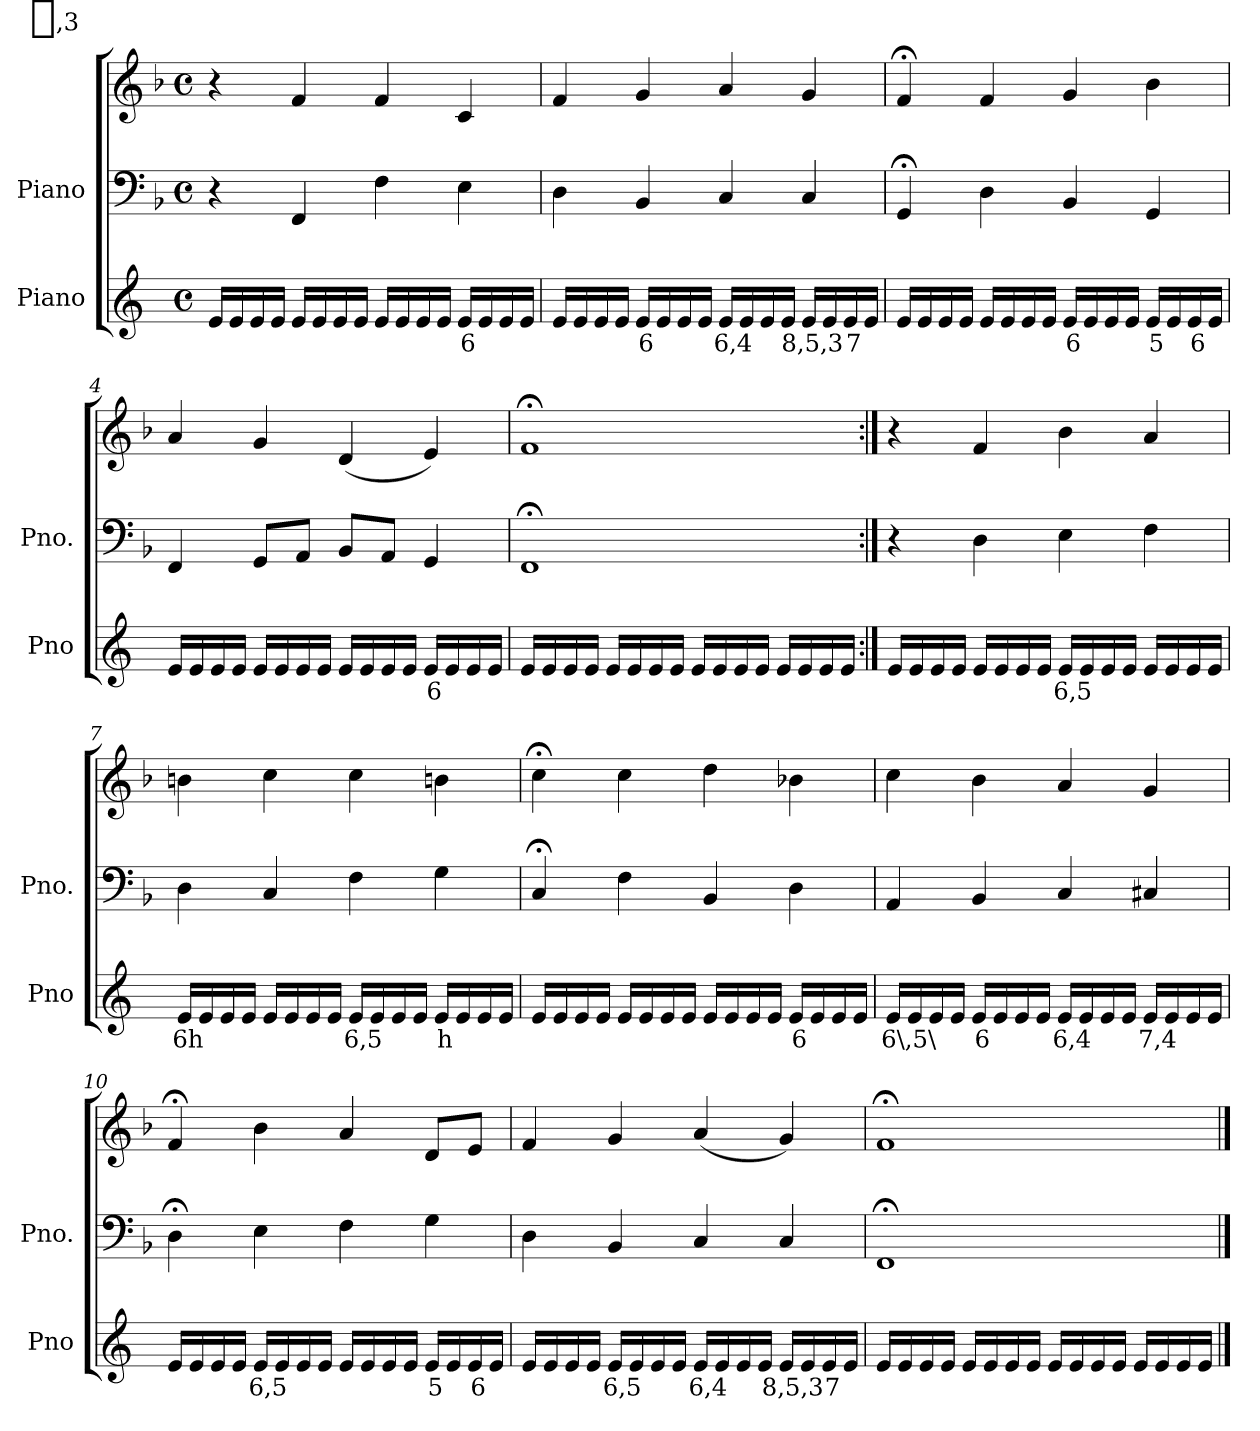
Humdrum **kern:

**kern	**text	**kern	**kern
*part2	*part2	*part1	*part1
*staff3	*staff3	*staff2	*staff1
*I"Piano	*	*I"Piano	*
*I'Pno	*	*I'Pno.	*
*clefG2	*	*clefF4	*clefG2
*k[]	*	*k[b-]	*k[b-]
*M4/4	*	*M4/4	*M4/4
*met(c)	*	*met(c)	*met(c)
=1	=1	=1	=1
16e/LL	.	4r	4r
16e/	.	.	.
16e/	.	.	.
16e/JJ	.	.	.
16e/LL	.	4FF/	4f/
16e/	.	.	.
16e/	.	.	.
16e/JJ	.	.	.
16e/LL	.	4F\	4f/
16e/	.	.	.
16e/	.	.	.
16e/JJ	.	.	.
!	!LO:LY:b	!	!
16e/LL	6	4E\	4c/
16e/	.	.	.
16e/	.	.	.
16e/JJ	.	.	.
=2	=2	=2	=2
16e/LL	.	4D\	4f/
16e/	.	.	.
16e/	.	.	.
16e/JJ	.	.	.
!	!LO:LY:b	!	!
16e/LL	6	4BB-/	4g/
16e/	.	.	.
16e/	.	.	.
16e/JJ	.	.	.
!	!LO:LY:b	!	!
16e/LL	6,4	4C/	4a/
16e/	.	.	.
16e/	.	.	.
16e/JJ	.	.	.
!	!LO:LY:b	!	!
16e/LL	8,5,3	4C/	4g/
16e/	.	.	.
!	!LO:LY:b	!	!
16e/	7	.	.
16e/JJ	.	.	.
=3	=3	=3	=3
16e/LL	.	4GG;</	4f;</
16e/	.	.	.
16e/	.	.	.
16e/JJ	.	.	.
16e/LL	.	4D\	4f/
16e/	.	.	.
16e/	.	.	.
16e/JJ	.	.	.
!	!LO:LY:b	!	!
16e/LL	6	4BB-/	4g/
16e/	.	.	.
16e/	.	.	.
16e/JJ	.	.	.
!	!LO:LY:b	!	!
16e/LL	5	4GG/	4b-\
16e/	.	.	.
!	!LO:LY:b	!	!
16e/	6	.	.
16e/JJ	.	.	.
=4	=4	=4	=4
16e/LL	.	4FF/	4a/
16e/	.	.	.
16e/	.	.	.
16e/JJ	.	.	.
16e/LL	.	8GG/L	4g/
16e/	.	.	.
16e/	.	8AA/J	.
16e/JJ	.	.	.
16e/LL	.	8BB-/L	(<4d/
16e/	.	.	.
16e/	.	8AA/J	.
16e/JJ	.	.	.
!	!LO:LY:b	!	!
16e/LL	6	4GG/	4e/)
16e/	.	.	.
16e/	.	.	.
16e/JJ	.	.	.
=5	=5	=5	=5
16e/LL	.	1FF;<	1f;<
16e/	.	.	.
16e/	.	.	.
16e/JJ	.	.	.
16e/LL	.	.	.
16e/	.	.	.
16e/	.	.	.
16e/JJ	.	.	.
16e/LL	.	.	.
16e/	.	.	.
16e/	.	.	.
16e/JJ	.	.	.
16e/LL	.	.	.
16e/	.	.	.
16e/	.	.	.
16e/JJ	.	.	.
=6:|!	=6:|!	=6:|!	=6:|!
16e/LL	.	4r	4r
16e/	.	.	.
16e/	.	.	.
16e/JJ	.	.	.
16e/LL	.	4D\	4f/
16e/	.	.	.
16e/	.	.	.
16e/JJ	.	.	.
!	!LO:LY:b	!	!
16e/LL	6,5	4E\	4b-\
16e/	.	.	.
16e/	.	.	.
16e/JJ	.	.	.
16e/LL	.	4F\	4a/
16e/	.	.	.
16e/	.	.	.
16e/JJ	.	.	.
=7	=7	=7	=7
!	!LO:LY:b	!	!
16e/LL	6h	4D\	4bn\
16e/	.	.	.
16e/	.	.	.
16e/JJ	.	.	.
16e/LL	.	4C/	4cc\
16e/	.	.	.
16e/	.	.	.
16e/JJ	.	.	.
!	!LO:LY:b	!	!
16e/LL	6,5	4F\	4cc\
16e/	.	.	.
16e/	.	.	.
16e/JJ	.	.	.
!	!LO:LY:b	!	!
16e/LL	h	4G\	4bn\
16e/	.	.	.
16e/	.	.	.
16e/JJ	.	.	.
=8	=8	=8	=8
16e/LL	.	4C;</	4cc;<\
16e/	.	.	.
16e/	.	.	.
16e/JJ	.	.	.
16e/LL	.	4F\	4cc\
16e/	.	.	.
16e/	.	.	.
16e/JJ	.	.	.
16e/LL	.	4BB-/	4dd\
16e/	.	.	.
16e/	.	.	.
16e/JJ	.	.	.
!	!LO:LY:b	!	!
16e/LL	6	4D\	4b-X\
16e/	.	.	.
16e/	.	.	.
16e/JJ	.	.	.
=9	=9	=9	=9
!	!LO:LY:b	!	!
16e/LL	6\,5\	4AA/	4cc\
16e/	.	.	.
16e/	.	.	.
16e/JJ	.	.	.
!	!LO:LY:b	!	!
16e/LL	6	4BB-/	4b-\
16e/	.	.	.
16e/	.	.	.
16e/JJ	.	.	.
!	!LO:LY:b	!	!
16e/LL	6,4	4C/	4a/
16e/	.	.	.
16e/	.	.	.
16e/JJ	.	.	.
!	!LO:LY:b	!	!
16e/LL	7,4	4C#X/	4g/
16e/	.	.	.
!	!LO:LY:b	!	!
16e/	_,3	.	.
16e/JJ	.	.	.
=10	=10	=10	=10
16e/LL	.	4D;<\	4f;</
16e/	.	.	.
16e/	.	.	.
16e/JJ	.	.	.
!	!LO:LY:b	!	!
16e/LL	6,5	4E\	4b-\
16e/	.	.	.
16e/	.	.	.
16e/JJ	.	.	.
16e/LL	.	4F\	4a/
16e/	.	.	.
16e/	.	.	.
16e/JJ	.	.	.
!	!LO:LY:b	!	!
16e/LL	5	4G\	8d/L
16e/	.	.	.
!	!LO:LY:b	!	!
16e/	6	.	8e/J
16e/JJ	.	.	.
=11	=11	=11	=11
16e/LL	.	4D\	4f/
16e/	.	.	.
16e/	.	.	.
16e/JJ	.	.	.
!	!LO:LY:b	!	!
16e/LL	6,5	4BB-/	4g/
16e/	.	.	.
16e/	.	.	.
16e/JJ	.	.	.
!	!LO:LY:b	!	!
16e/LL	6,4	4C/	(<4a/
16e/	.	.	.
16e/	.	.	.
16e/JJ	.	.	.
!	!LO:LY:b	!	!
16e/LL	8,5,3	4C/	4g/)
16e/	.	.	.
!	!LO:LY:b	!	!
16e/	7	.	.
16e/JJ	.	.	.
=12	=12	=12	=12
16e/LL	.	1FF;<	1f;<
16e/	.	.	.
16e/	.	.	.
16e/JJ	.	.	.
16e/LL	.	.	.
16e/	.	.	.
16e/	.	.	.
16e/JJ	.	.	.
16e/LL	.	.	.
16e/	.	.	.
16e/	.	.	.
16e/JJ	.	.	.
16e/LL	.	.	.
16e/	.	.	.
16e/	.	.	.
16e/JJ	.	.	.
==	==	==	==
*-	*-	*-	*-
